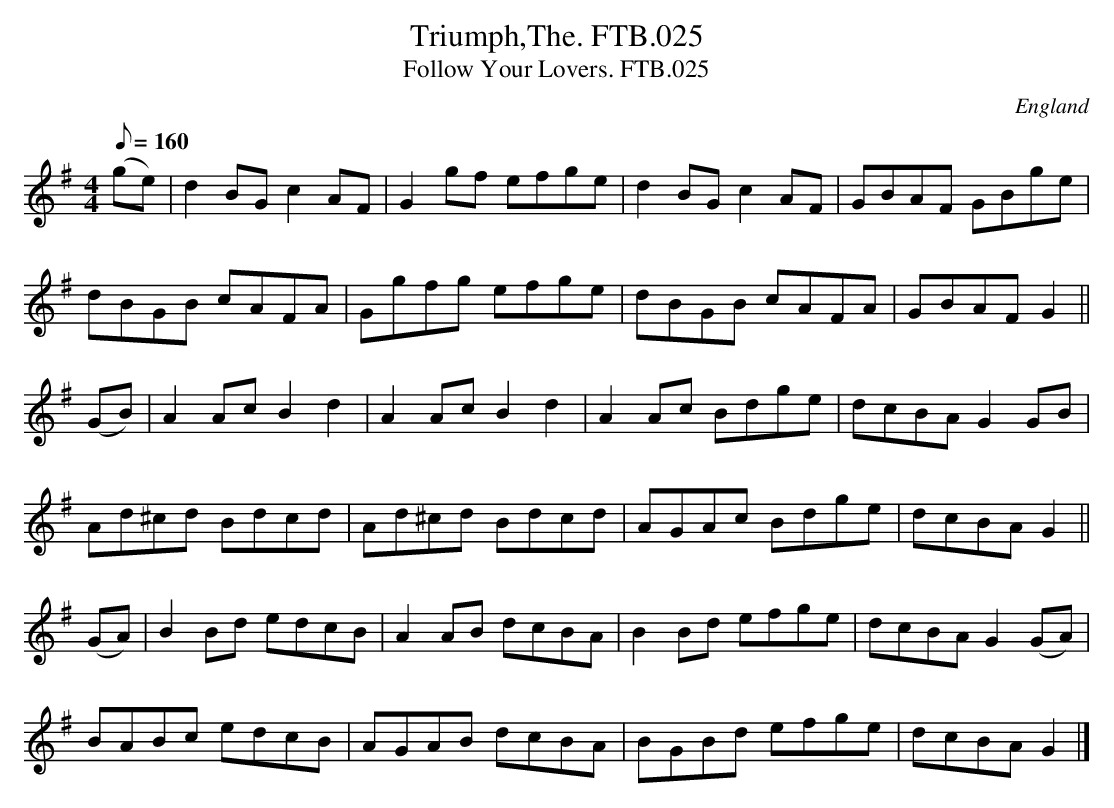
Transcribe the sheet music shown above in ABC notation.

X:1
T:Triumph,The. FTB.025
T:Follow Your Lovers. FTB.025
M:4/4
L:1/8
Q:160
O:England
K:G major
(ge)|d2BGc2AF|G2gf efge|d2BGc2AF|GBAF GBge|
dBGB cAFA|Ggfg efge|dBGB cAFA|GBAFG2||
(GB)|A2AcB2d2|A2AcB2d2|A2Ac Bdge|dcBAG2GB|
Ad^cd Bdcd|Ad^cd Bdcd|AGAc Bdge|dcBAG2||
(GA)|B2Bd edcB|A2AB dcBA|B2Bd efge|dcBAG2(GA)|
BABc edcB|AGAB dcBA|BGBd efge|dcBAG2|]
